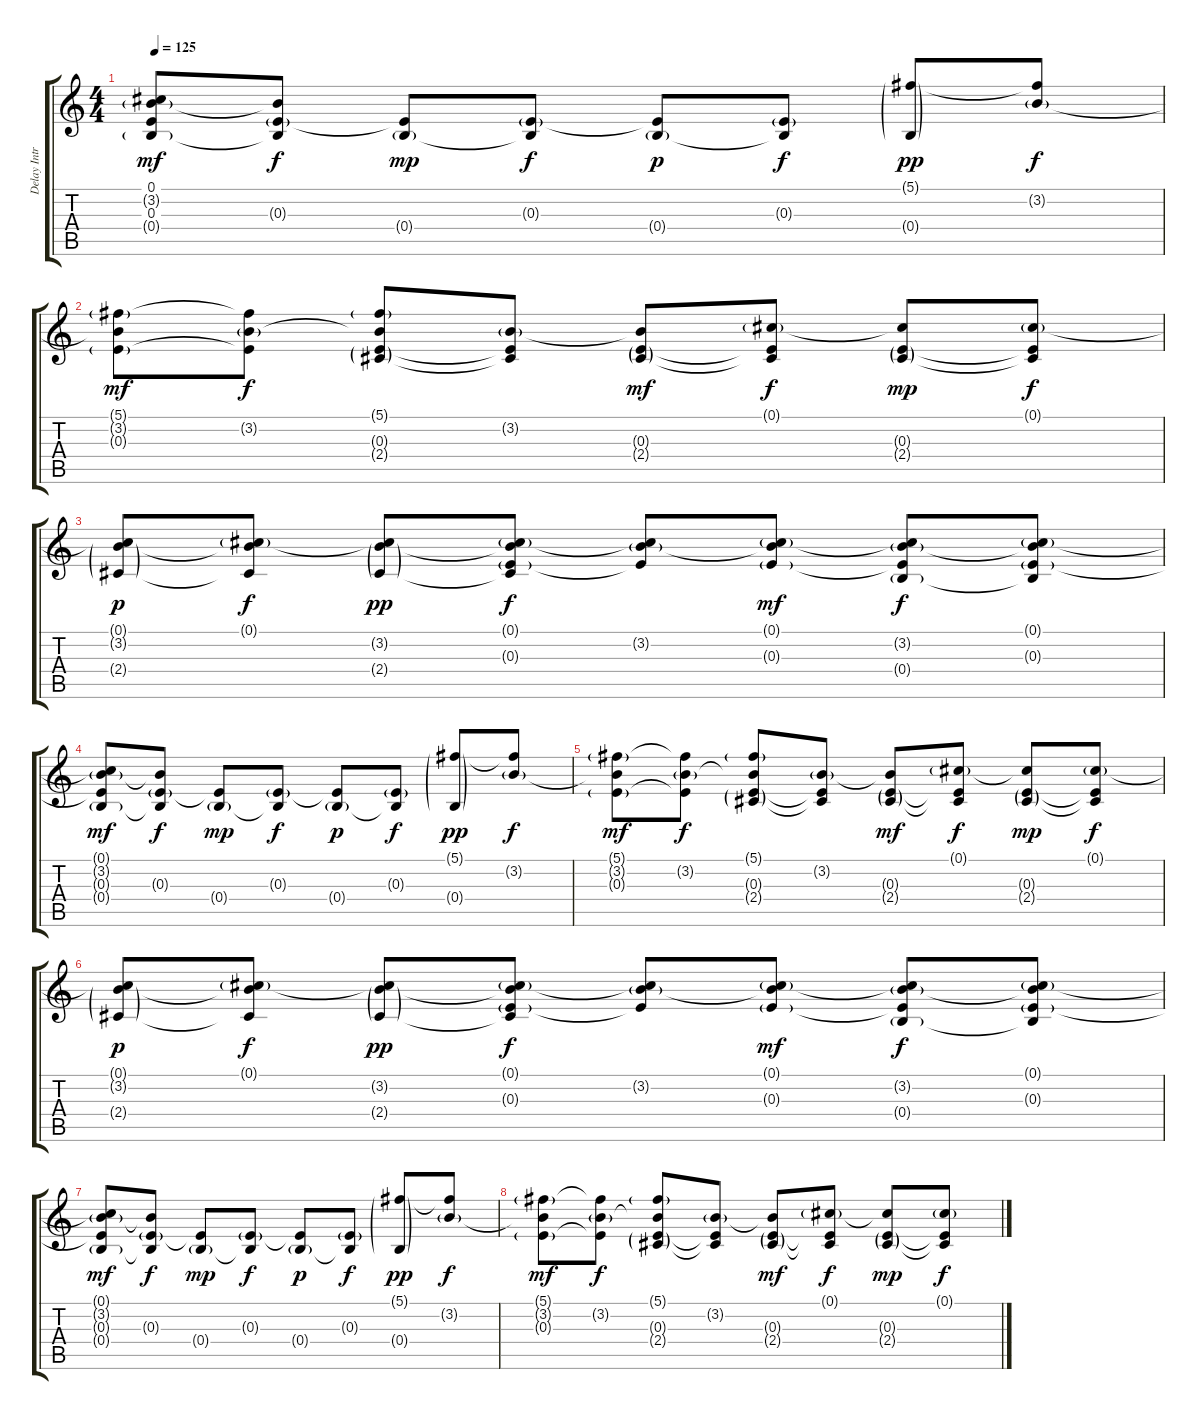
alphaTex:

\track ("Delay Intro 2" "Delay Intr") {instrument electricguitarjazz}
\staff {score tabs}
\tuning (Db4 Ab3 E3 B2 Gb2 B1) {hide}
\ts (4 4)
\tempo 125
\clef g2
\ks c
(0.1{t} 3.2{g} 0.3{t} 0.4{g}).8{dy mf} (3.2{t} 0.3{g} 0.4{t}).8{dy f} (0.3{t} 0.4{g}).8{dy mp} (0.3{g} 0.4{t}).8{dy f} (0.3{t} 0.4{g}).8{dy p} (0.3{g} 0.4{t}).8{dy f} (5.1{g} 0.4{g}).8{dy pp} (5.1{t} 3.2{g}).8{dy f} |
(5.1{g} 3.2{t} 0.3{g}).8{dy mf} (5.1{t} 3.2{g} 0.3{t}).8{dy f} (5.1{g} 3.2{t} 0.3{g} 2.4{g}).8 (3.2{g} 0.3{t} 2.4{t}).8 (3.2{t} 0.3{g} 2.4{g}).8{dy mf} (0.1{g} 0.3{t} 2.4{t}).8{dy f} (0.1{t} 0.3{g} 2.4{g}).8{dy mp} (0.1{g} 0.3{t} 2.4{t}).8{dy f} |
(0.1{t} 3.2{g} 2.4{g}).8{dy p} (0.1{g} 3.2{t} 2.4{t}).8{dy f} (0.1{t} 3.2{g} 2.4{g}).8{dy pp} (0.1{g} 3.2{t} 0.3{g} 2.4{t}).8{dy f} (0.1{t} 3.2{g} 0.3{t}).8 (0.1{g} 3.2{t} 0.3{g}).8{dy mf} (0.1{t} 3.2{g} 0.3{t} 0.4{g}).8{dy f} (0.1{g} 3.2{t} 0.3{g} 0.4{t}).8 |
(0.1{t} 3.2{g} 0.3{t} 0.4{g}).8{dy mf} (3.2{t} 0.3{g} 0.4{t}).8{dy f} (0.3{t} 0.4{g}).8{dy mp} (0.3{g} 0.4{t}).8{dy f} (0.3{t} 0.4{g}).8{dy p} (0.3{g} 0.4{t}).8{dy f} (5.1{g} 0.4{g}).8{dy pp} (5.1{t} 3.2{g}).8{dy f} |
(5.1{g} 3.2{t} 0.3{g}).8{dy mf} (5.1{t} 3.2{g} 0.3{t}).8{dy f} (5.1{g} 3.2{t} 0.3{g} 2.4{g}).8 (3.2{g} 0.3{t} 2.4{t}).8 (3.2{t} 0.3{g} 2.4{g}).8{dy mf} (0.1{g} 0.3{t} 2.4{t}).8{dy f} (0.1{t} 0.3{g} 2.4{g}).8{dy mp} (0.1{g} 0.3{t} 2.4{t}).8{dy f} |
(0.1{t} 3.2{g} 2.4{g}).8{dy p} (0.1{g} 3.2{t} 2.4{t}).8{dy f} (0.1{t} 3.2{g} 2.4{g}).8{dy pp} (0.1{g} 3.2{t} 0.3{g} 2.4{t}).8{dy f} (0.1{t} 3.2{g} 0.3{t}).8 (0.1{g} 3.2{t} 0.3{g}).8{dy mf} (0.1{t} 3.2{g} 0.3{t} 0.4{g}).8{dy f} (0.1{g} 3.2{t} 0.3{g} 0.4{t}).8 |
(0.1{t} 3.2{g} 0.3{t} 0.4{g}).8{dy mf} (3.2{t} 0.3{g} 0.4{t}).8{dy f} (0.3{t} 0.4{g}).8{dy mp} (0.3{g} 0.4{t}).8{dy f} (0.3{t} 0.4{g}).8{dy p} (0.3{g} 0.4{t}).8{dy f} (5.1{g} 0.4{g}).8{dy pp} (5.1{t} 3.2{g}).8{dy f} |
(5.1{g} 3.2{t} 0.3{g}).8{dy mf} (5.1{t} 3.2{g} 0.3{t}).8{dy f} (5.1{g} 3.2{t} 0.3{g} 2.4{g}).8 (3.2{g} 0.3{t} 2.4{t}).8 (3.2{t} 0.3{g} 2.4{g}).8{dy mf} (0.1{g} 0.3{t} 2.4{t}).8{dy f} (0.1{t} 0.3{g} 2.4{g}).8{dy mp} (0.1{g} 0.3{t} 2.4{t}).8{dy f}
